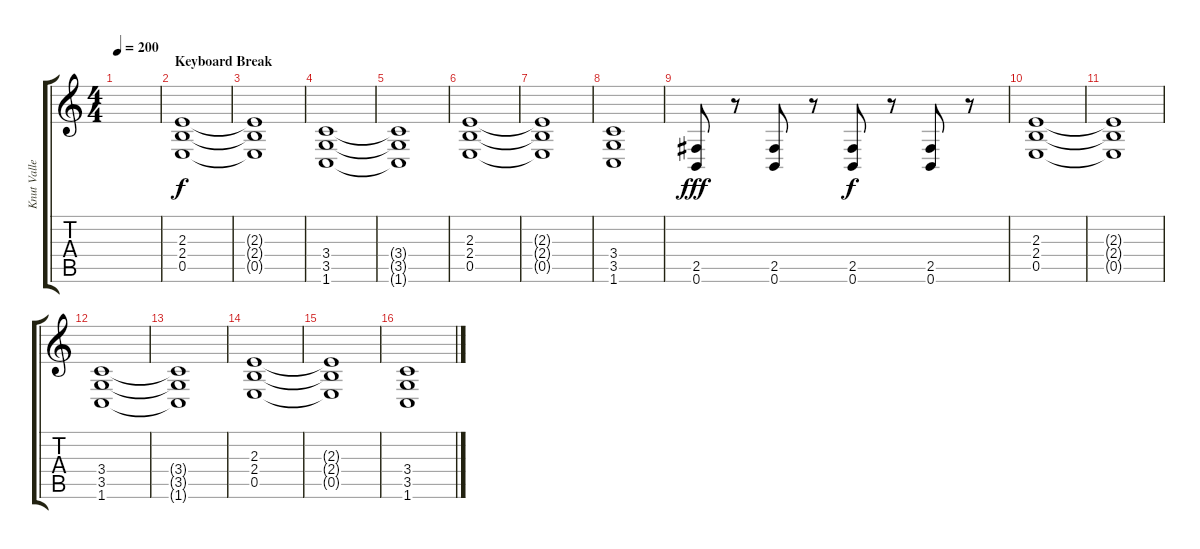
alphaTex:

\track ("Knut Valle" "Knut Valle") {instrument distortionguitar}
\staff {score tabs}
\tuning (B3 Gb3 D3 A2 E2 B1) {hide}
\ts (4 4)
\tempo 200
\clef g2
\ks c
|
\section ("" "Keyboard Break")
(2.3 2.4 0.5).1{volume 13} |
(2.3{t} 2.4{t} 0.5{t}).1 |
(3.4 3.5 1.6).1 |
(3.4{t} 3.5{t} 1.6{t}).1 |
(2.3 2.4 0.5).1 |
(2.3{t} 2.4{t} 0.5{t}).1 |
(3.4 3.5 1.6).1 |
(2.5 0.6).8{dy fff volume 16} r.8 (2.5 0.6).8 r.8 (2.5 0.6).8{dy f} r.8 (2.5 0.6).8 r.8 |
(2.3 2.4 0.5).1{volume 13} |
(2.3{t} 2.4{t} 0.5{t}).1 |
(3.4 3.5 1.6).1 |
(3.4{t} 3.5{t} 1.6{t}).1 |
(2.3 2.4 0.5).1 |
(2.3{t} 2.4{t} 0.5{t}).1 |
(3.4 3.5 1.6).1
